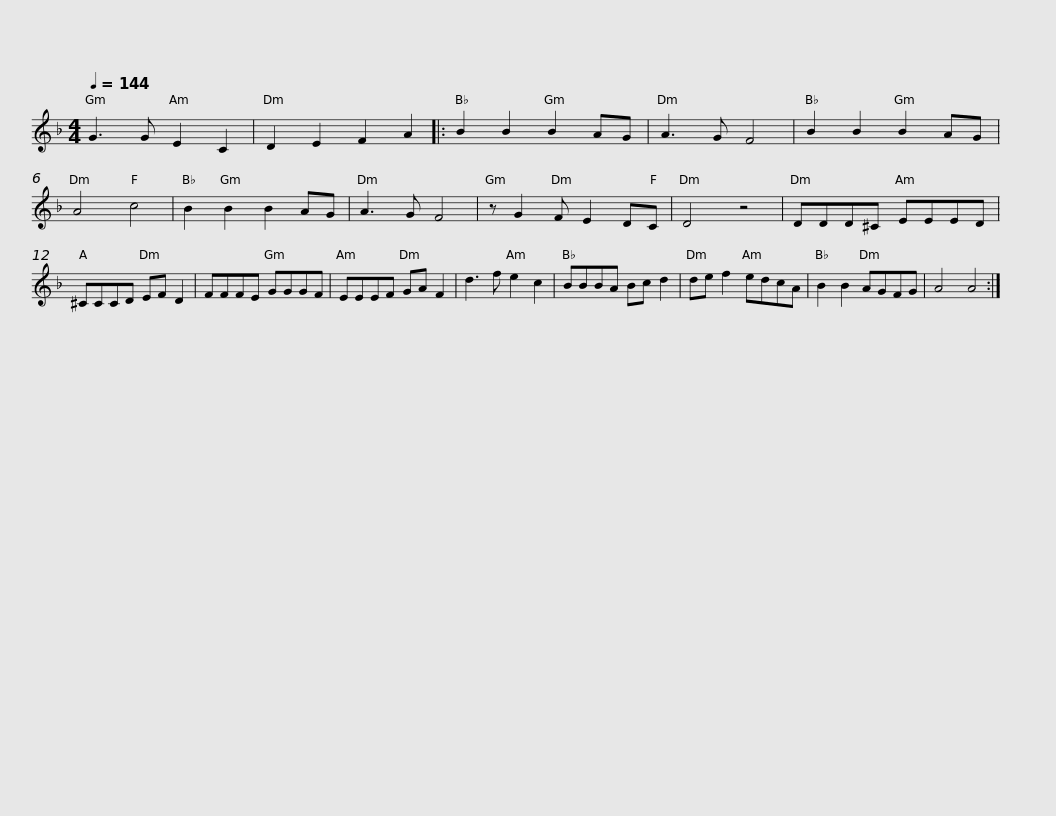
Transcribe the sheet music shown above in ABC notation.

X:1
L:1/8
Q:1/4=144
M:4/4
I:linebreak $
K:Dmin
V:1 treble
V:1
 G3 G E2 C2 | D2 E2 F2 A2 |: B2 B2 B2 AG | A3 G F4 | B2 B2 B2 AG | %5
 A4 c4 | B2 B2 B2 AG | A3 G F4 |$ z G2 F E2 DC | D4 z4 | %10
 DDD^C EEED | ^CCCD EF D2 | FFFE GGGF | EEEF GA F2 |$ d3 f e2 c2 | %15
 BBBA Bc d2 | de f2 edcA | B2 B2 AGFG | A4 A4 :| %19
